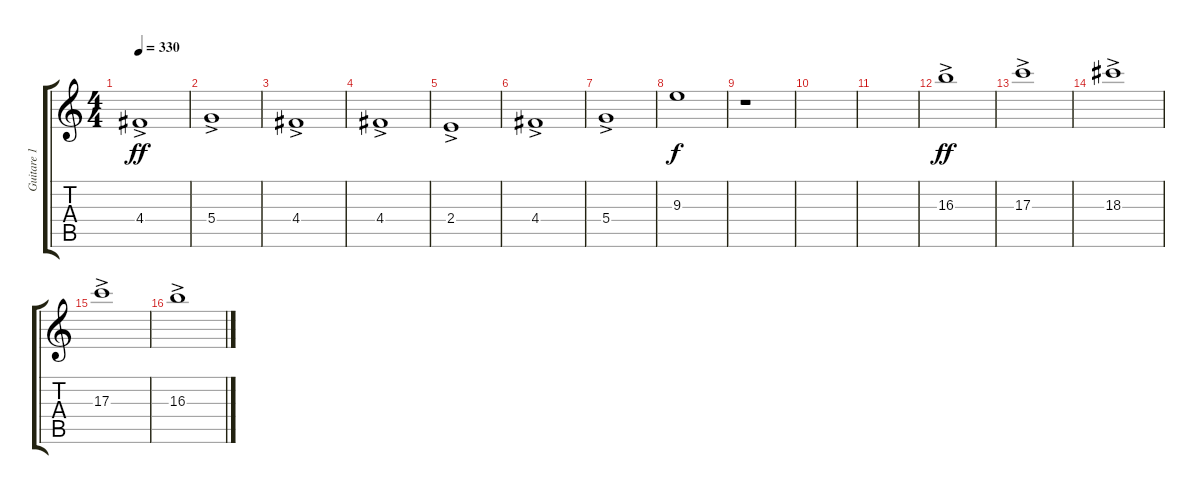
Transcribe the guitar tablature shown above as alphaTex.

\track ("Guitare 1" "Guitare 1") {instrument distortionguitar}
\staff {score tabs}
\tuning (E4 B3 G3 D3 A2 E2) {hide}
\ts (4 4)
\tempo 330
\clef g2
\ks c
4.4{ac}.1{dy ff} |
5.4{ac}.1 |
4.4{ac}.1 |
4.4{ac}.1 |
2.4{ac}.1 |
4.4{ac}.1 |
5.4{ac}.1 |
9.3.1{dy f} |
r.1 |
|
|
16.3{ac}.1{dy ff} |
17.3{ac}.1 |
18.3{ac}.1 |
17.3{ac}.1 |
16.3{ac}.1
